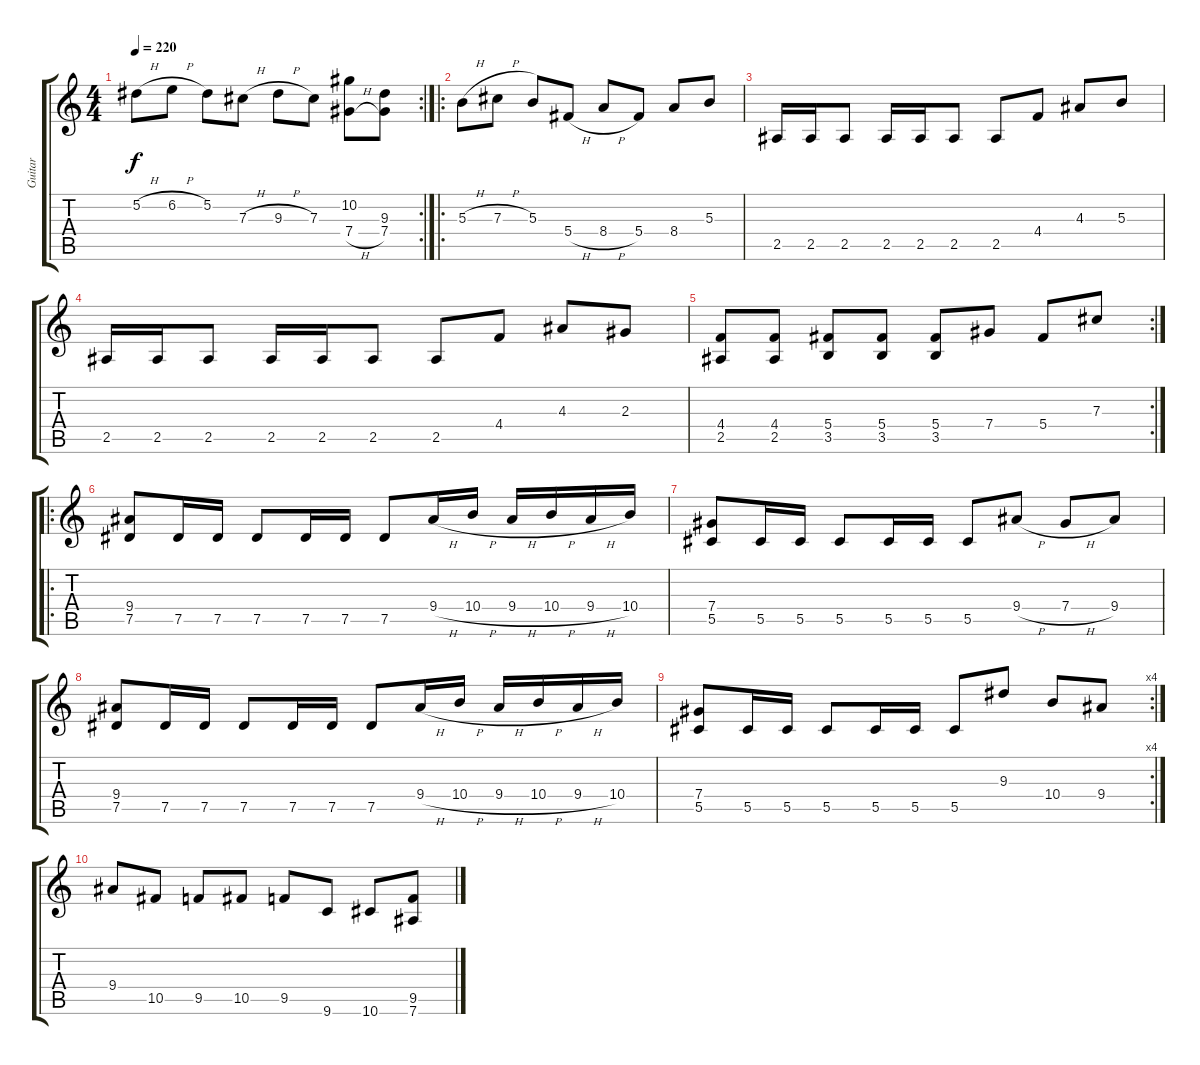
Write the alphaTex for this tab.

\track ("Guitar" "Guitar") {instrument distortionguitar}
\staff {score tabs}
\tuning (Eb4 Bb3 Gb3 Db3 Ab2 Eb2) {hide}
\rc 2
\ts (4 4)
\tempo 220
\clef g2
\ks c
5.2{h}.8{dy f} 6.2{h}.8 5.2.8 7.3{h}.8 9.3{h}.8 7.3.8 (10.2 7.4{h}).8 (9.3 7.4).8 |
\ro
5.3{h}.8 7.3{h}.8 5.3.8 5.4{h}.8 8.4{h}.8 5.4.8 8.4.8 5.3.8 |
2.5.16 2.5.16 2.5.8 2.5.16 2.5.16 2.5.8 2.5.8 4.4.8 4.3.8 5.3.8 |
2.5.16 2.5.16 2.5.8 2.5.16 2.5.16 2.5.8 2.5.8 4.4.8 4.3.8 2.3.8 |
\rc 2
(4.4 2.5).8 (4.4 2.5).8 (5.4 3.5).8 (5.4 3.5).8 (5.4 3.5).8 7.4.8 5.4.8 7.3.8 |
\ro
(9.4 7.5).8 7.5.16 7.5.16 7.5.8 7.5.16 7.5.16 7.5.8 9.4{h}.16 10.4{h}.16 9.4{h}.16 10.4{h}.16 9.4{h}.16 10.4.16 |
(7.4 5.5).8 5.5.16 5.5.16 5.5.8 5.5.16 5.5.16 5.5.8 9.4{h}.8 7.4{h}.8 9.4.8 |
(9.4 7.5).8 7.5.16 7.5.16 7.5.8 7.5.16 7.5.16 7.5.8 9.4{h}.16 10.4{h}.16 9.4{h}.16 10.4{h}.16 9.4{h}.16 10.4.16 |
\rc 4
(7.4 5.5).8 5.5.16 5.5.16 5.5.8 5.5.16 5.5.16 5.5.8 9.3.8 10.4.8 9.4.8 |
9.4.8 10.5.8 9.5.8 10.5.8 9.5.8 9.6.8 10.6.8 (9.5 7.6).8
